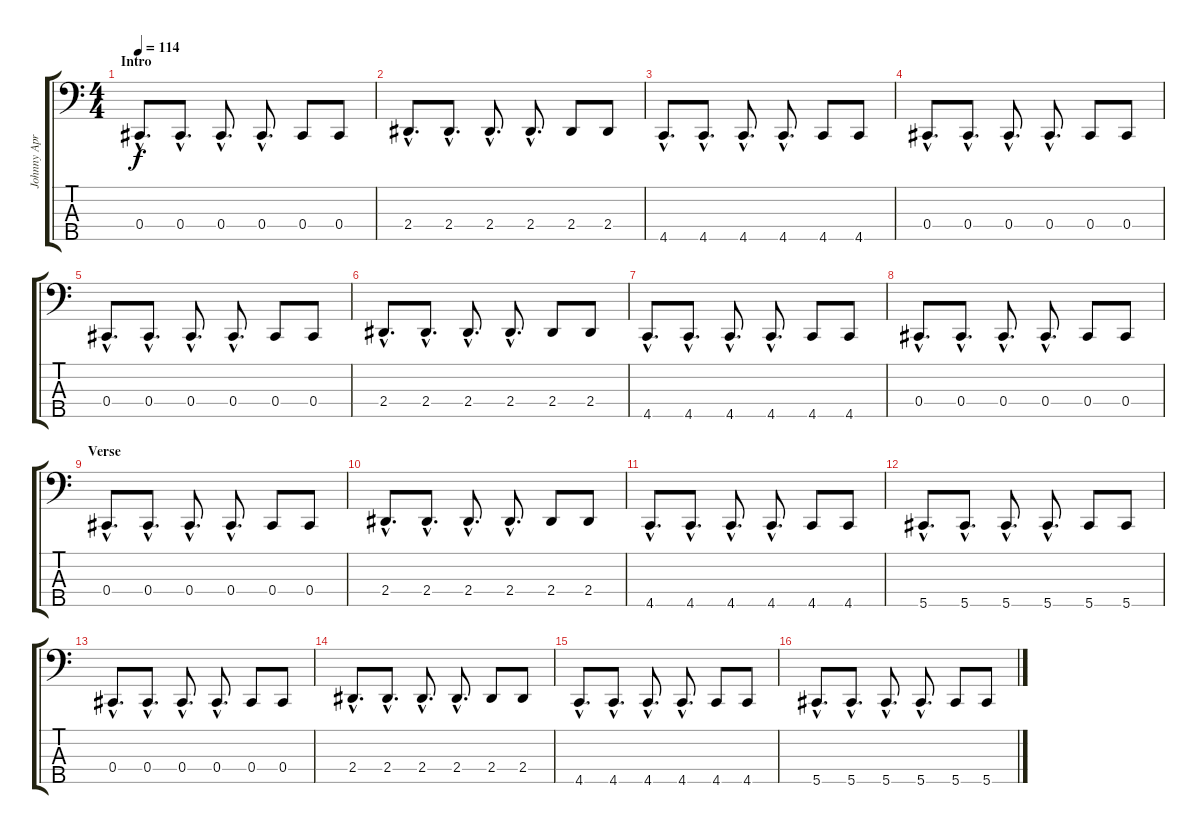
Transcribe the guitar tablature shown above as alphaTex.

\track ("Johnny April - Bass" "Johnny Apr") {instrument electricbassfinger}
\staff {score tabs}
\tuning (Gb2 Db2 Ab1 Db1 Ab0) {hide}
\ts (4 4)
\section ("" "Intro")
\tempo 114
\clef f4
\ks c
0.4{hac}.8{d dy f instrument electricbassfinger} 0.4{hac}.8{d} 0.4{hac}.8{d} 0.4{hac}.8{d} 0.4.8 0.4.8 |
2.4{hac}.8{d} 2.4{hac}.8{d} 2.4{hac}.8{d} 2.4{hac}.8{d} 2.4.8 2.4.8 |
4.5{hac}.8{d} 4.5{hac}.8{d} 4.5{hac}.8{d} 4.5{hac}.8{d} 4.5.8 4.5.8 |
0.4{hac}.8{d} 0.4{hac}.8{d} 0.4{hac}.8{d} 0.4{hac}.8{d} 0.4.8 0.4.8 |
0.4{hac}.8{d} 0.4{hac}.8{d} 0.4{hac}.8{d} 0.4{hac}.8{d} 0.4.8 0.4.8 |
2.4{hac}.8{d} 2.4{hac}.8{d} 2.4{hac}.8{d} 2.4{hac}.8{d} 2.4.8 2.4.8 |
4.5{hac}.8{d} 4.5{hac}.8{d} 4.5{hac}.8{d} 4.5{hac}.8{d} 4.5.8 4.5.8 |
0.4{hac}.8{d} 0.4{hac}.8{d} 0.4{hac}.8{d} 0.4{hac}.8{d} 0.4.8 0.4.8 |
\section ("" "Verse")
0.4{hac}.8{d} 0.4{hac}.8{d} 0.4{hac}.8{d} 0.4{hac}.8{d} 0.4.8 0.4.8 |
2.4{hac}.8{d} 2.4{hac}.8{d} 2.4{hac}.8{d} 2.4{hac}.8{d} 2.4.8 2.4.8 |
4.5{hac}.8{d} 4.5{hac}.8{d} 4.5{hac}.8{d} 4.5{hac}.8{d} 4.5.8 4.5.8 |
5.5{hac}.8{d} 5.5{hac}.8{d} 5.5{hac}.8{d} 5.5{hac}.8{d} 5.5.8 5.5.8 |
0.4{hac}.8{d} 0.4{hac}.8{d} 0.4{hac}.8{d} 0.4{hac}.8{d} 0.4.8 0.4.8 |
2.4{hac}.8{d} 2.4{hac}.8{d} 2.4{hac}.8{d} 2.4{hac}.8{d} 2.4.8 2.4.8 |
4.5{hac}.8{d} 4.5{hac}.8{d} 4.5{hac}.8{d} 4.5{hac}.8{d} 4.5.8 4.5.8 |
5.5{hac}.8{d} 5.5{hac}.8{d} 5.5{hac}.8{d} 5.5{hac}.8{d} 5.5.8 5.5.8
